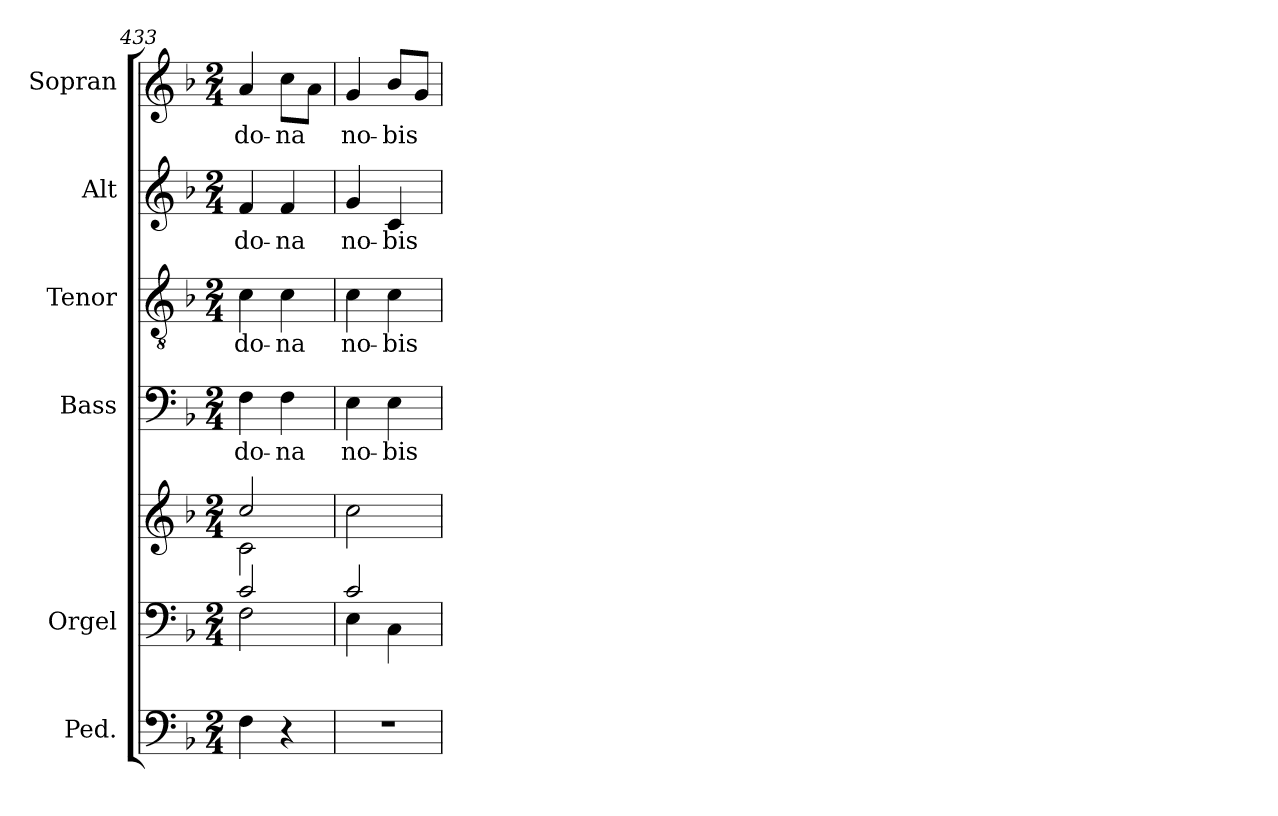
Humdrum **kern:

**kern	**kern	**kern	**kern	**text	**kern	**text	**kern	**text	**kern	**text
*part6	*part5	*part5	*part4	*part4	*part3	*part3	*part2	*part2	*part1	*part1
*staff7	*staff6	*staff5	*staff4	*staff4	*staff3	*staff3	*staff2	*staff2	*staff1	*staff1
*I"Ped.	*I"Orgel	*	*I"Bass	*	*I"Tenor	*	*I"Alt	*	*I"Sopran	*
*	*I'Org.	*	*I'B.	*	*I'T.	*	*I'A.	*	*I'S.	*
*clefF4	*clefF4	*clefG2	*clefF4	*	*clefGv2	*	*clefG2	*	*clefG2	*
*ITrd7c12	*	*	*	*	*	*	*	*	*	*
*k[b-]	*k[b-]	*k[b-]	*k[b-]	*	*k[b-]	*	*k[b-]	*	*k[b-]	*
*F:	*F:	*F:	*F:	*	*F:	*	*F:	*	*F:	*
*M2/4	*M2/4	*M2/4	*M2/4	*	*M2/4	*	*M2/4	*	*M2/4	*
=433	=433	=433	=433	=433	=433	=433	=433	=433	=433	=433
*	*^	*^	*	*	*	*	*	*	*	*
!	!	!	!	!	!	!LO:LY:b	!	!LO:LY:b	!	!LO:LY:b	!	!LO:LY:b
4FF\	2c/	2F\	2cc/	2c\	4F\	do-	4c\	do-	4f/	do-	4a/	do-
!	!	!	!	!	!	!LO:LY:b	!	!LO:LY:b	!	!LO:LY:b	!	!LO:LY:b
4r	.	.	.	.	4F\	-na	4c\	-na	4f/	-na	8cc\L	-na
.	.	.	.	.	.	.	.	.	.	.	8a\J	.
*	*	*	*v	*v	*	*	*	*	*	*	*	*
=434	=434	=434	=434	=434	=434	=434	=434	=434	=434	=434	=434
!	!	!	!	!	!LO:LY:b	!	!LO:LY:b	!	!LO:LY:b	!	!LO:LY:b
2r	2c/	4E\	2cc\	4E\	no-	4c\	no-	4g/	no-	4g/	no-
!	!	!	!	!	!LO:LY:b	!	!LO:LY:b	!	!LO:LY:b	!	!LO:LY:b
.	.	4C\	.	4E\	-bis	4c\	-bis	4c/	-bis	8b-/L	-bis
.	.	.	.	.	.	.	.	.	.	8g/J	.
*	*v	*v	*	*	*	*	*	*	*	*	*
=	=	=	=	=	=	=	=	=	=	=
*-	*-	*-	*-	*-	*-	*-	*-	*-	*-	*-
